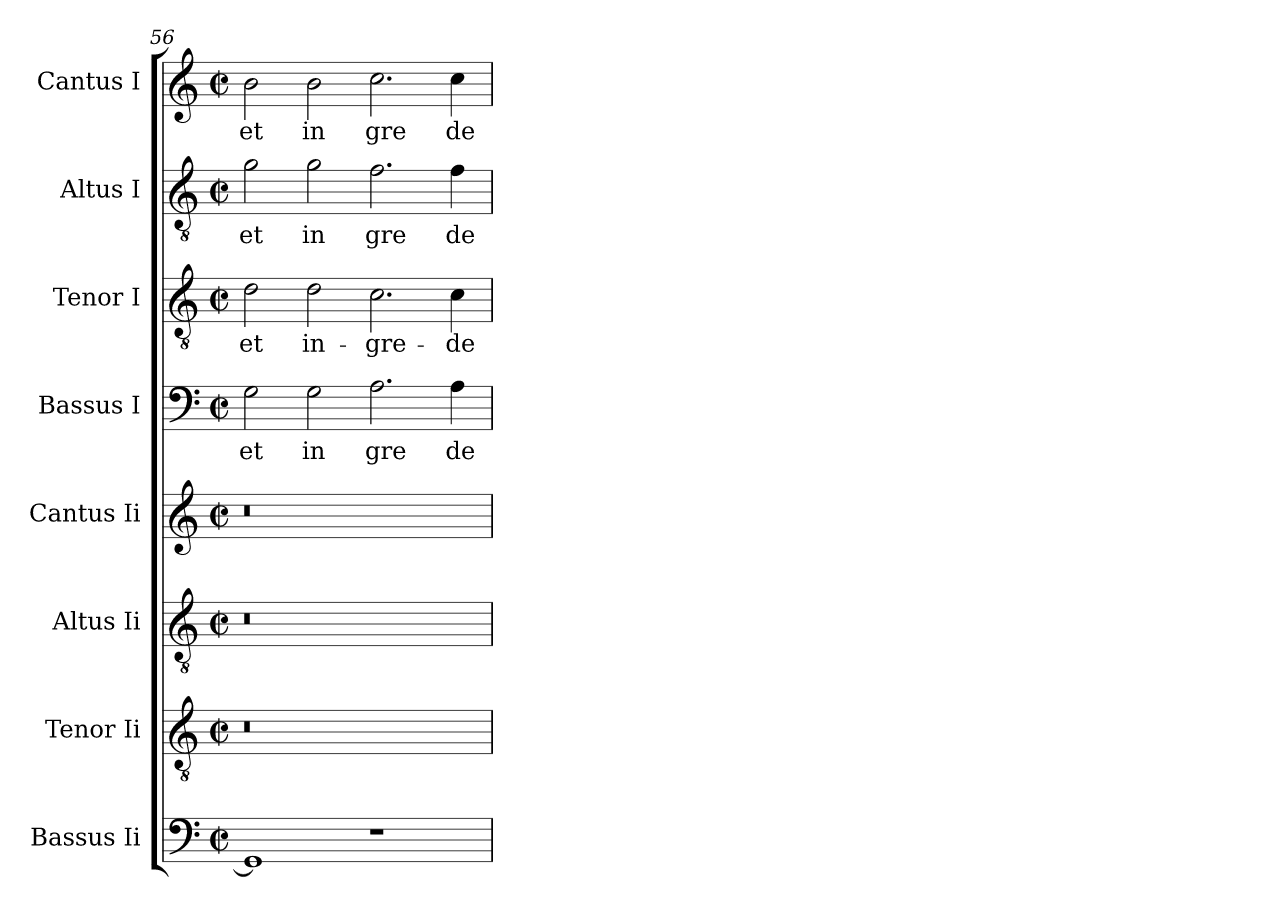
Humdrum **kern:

**kern	**kern	**kern	**kern	**kern	**text	**kern	**text	**kern	**text	**kern	**text
*part8	*part7	*part6	*part5	*part4	*part4	*part3	*part3	*part2	*part2	*part1	*part1
*staff8	*staff7	*staff6	*staff5	*staff4	*staff4	*staff3	*staff3	*staff2	*staff2	*staff1	*staff1
*I"Bassus Ii	*I"Tenor Ii	*I"Altus Ii	*I"Cantus Ii	*I"Bassus I	*	*I"Tenor I	*	*I"Altus I	*	*I"Cantus I	*
*clefF4	*clefGv2	*clefGv2	*clefG2	*clefF4	*	*clefGv2	*	*clefGv2	*	*clefG2	*
*M2/2	*M2/2	*M2/2	*M2/2	*M2/2	*	*M2/2	*	*M2/2	*	*M2/2	*
*met(c|)	*met(c|)	*met(c|)	*met(c|)	*met(c|)	*	*met(c|)	*	*met(c|)	*	*met(c|)	*
=56	=56	=56	=56	=56	=56	=56	=56	=56	=56	=56	=56
!	!	!	!	!	!LO:LY:b:cj	!	!LO:LY:b:cj	!	!LO:LY:b:cj	!	!LO:LY:b:cj
1GG]	0r	0r	0r	2G\	et	2d\	et	2g\	et	2b\	et
!	!	!	!	!	!LO:LY:b:cj	!	!LO:LY:b:cj	!	!LO:LY:b:cj	!	!LO:LY:b:cj
.	.	.	.	2G\	in	2d\	in-	2g\	in	2b\	in
!	!	!	!	!	!LO:LY:b:cj	!	!LO:LY:b:cj	!	!LO:LY:b:cj	!	!LO:LY:b:cj
1r	.	.	.	2.A\	gre	2.c\	-gre-	2.f\	gre	2.cc\	gre
!	!	!	!	!	!LO:LY:b:cj	!	!LO:LY:b:cj	!	!LO:LY:b:cj	!	!LO:LY:b:cj
.	.	.	.	4A\	de	4c\	-de-	4f\	de	4cc\	de
=	=	=	=	=	=	=	=	=	=	=	=
*-	*-	*-	*-	*-	*-	*-	*-	*-	*-	*-	*-
